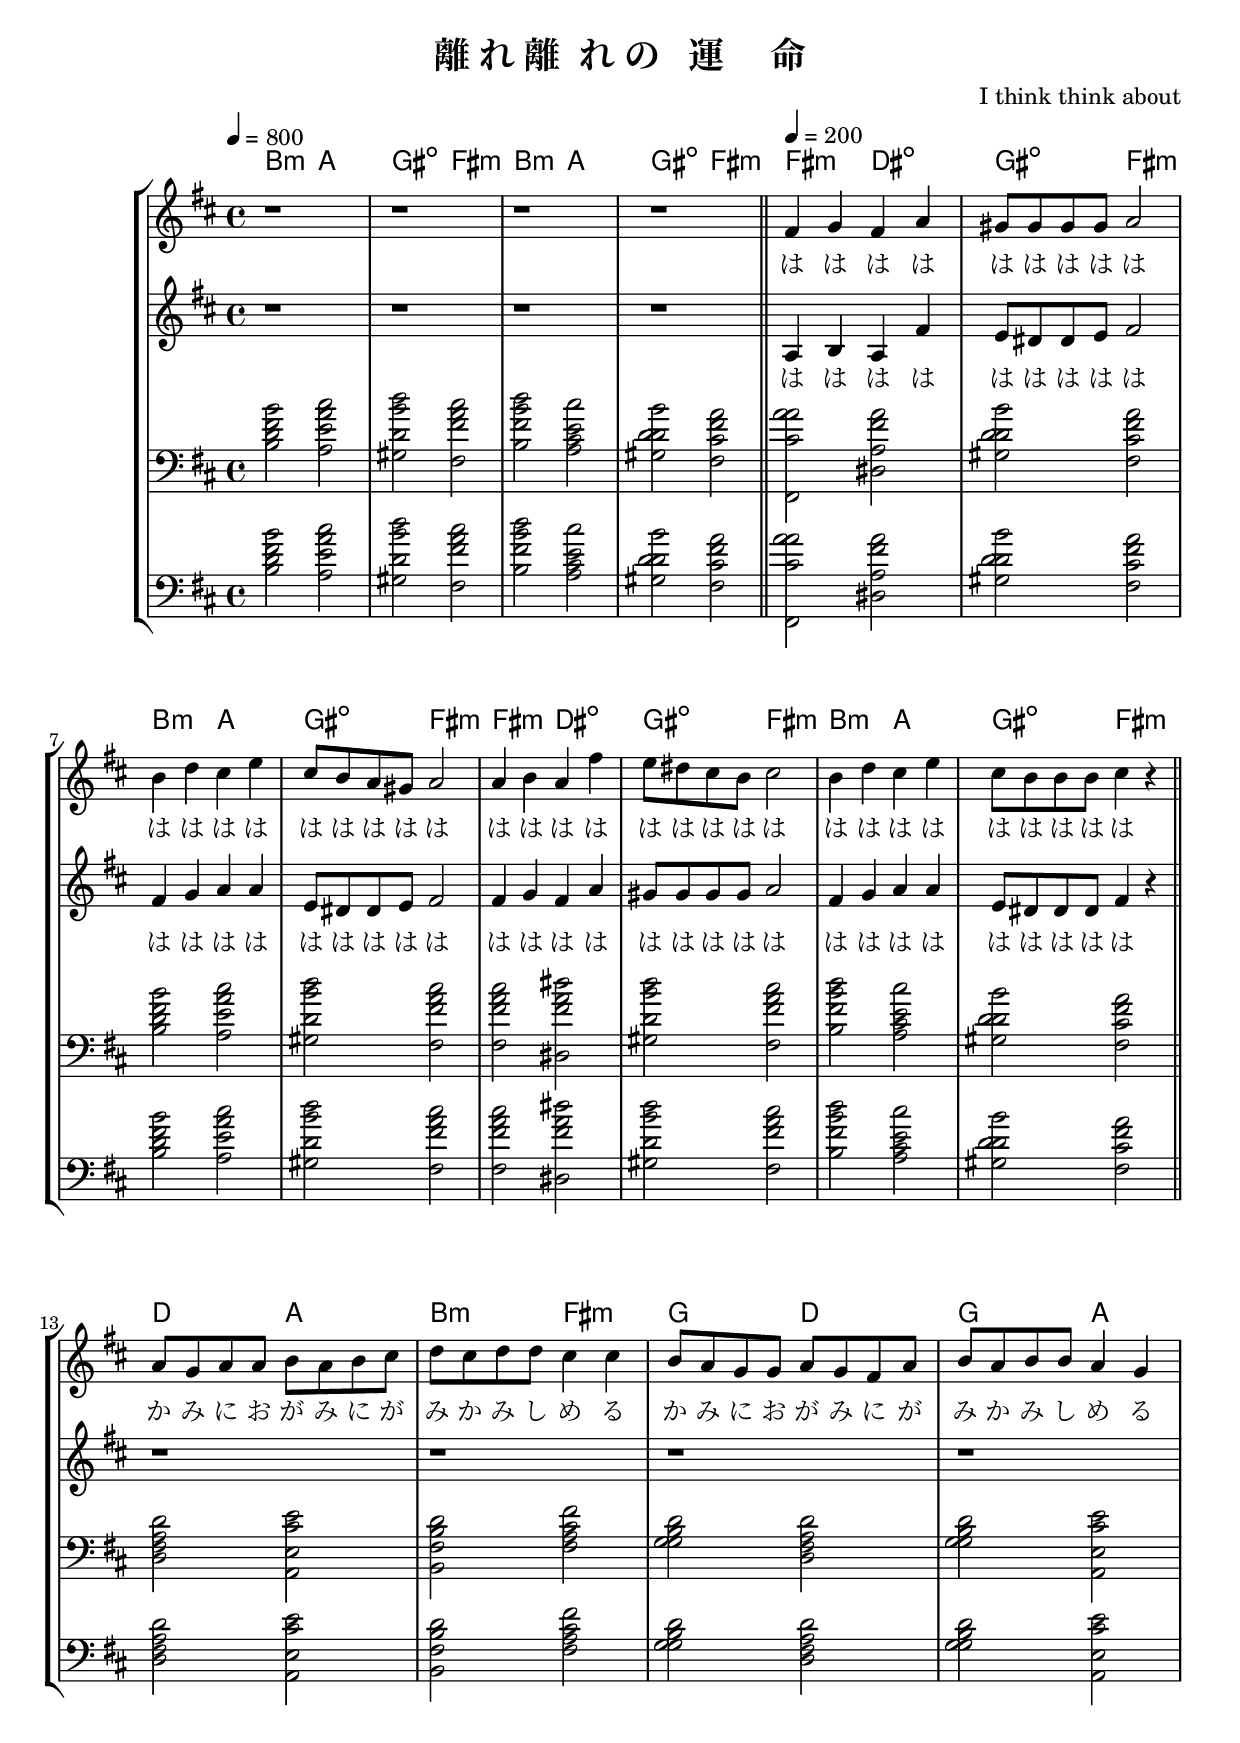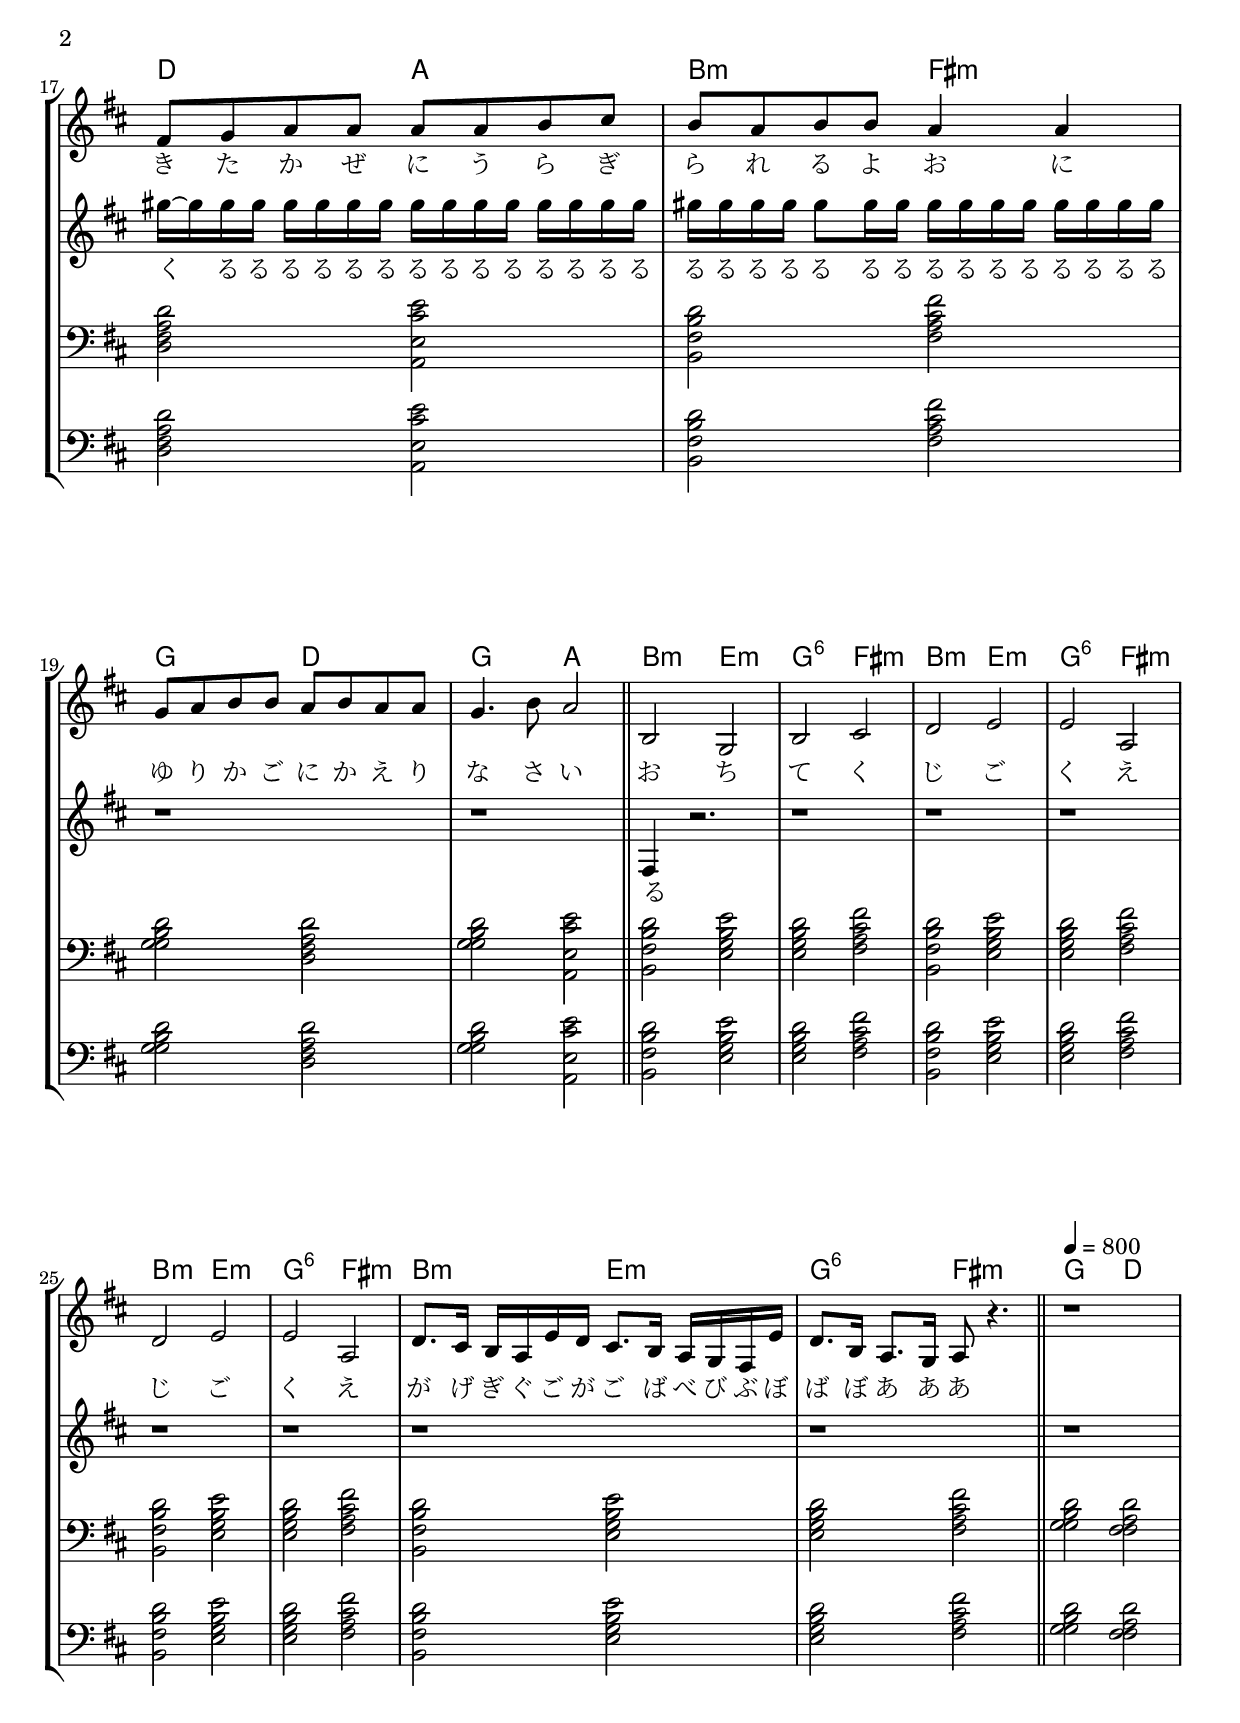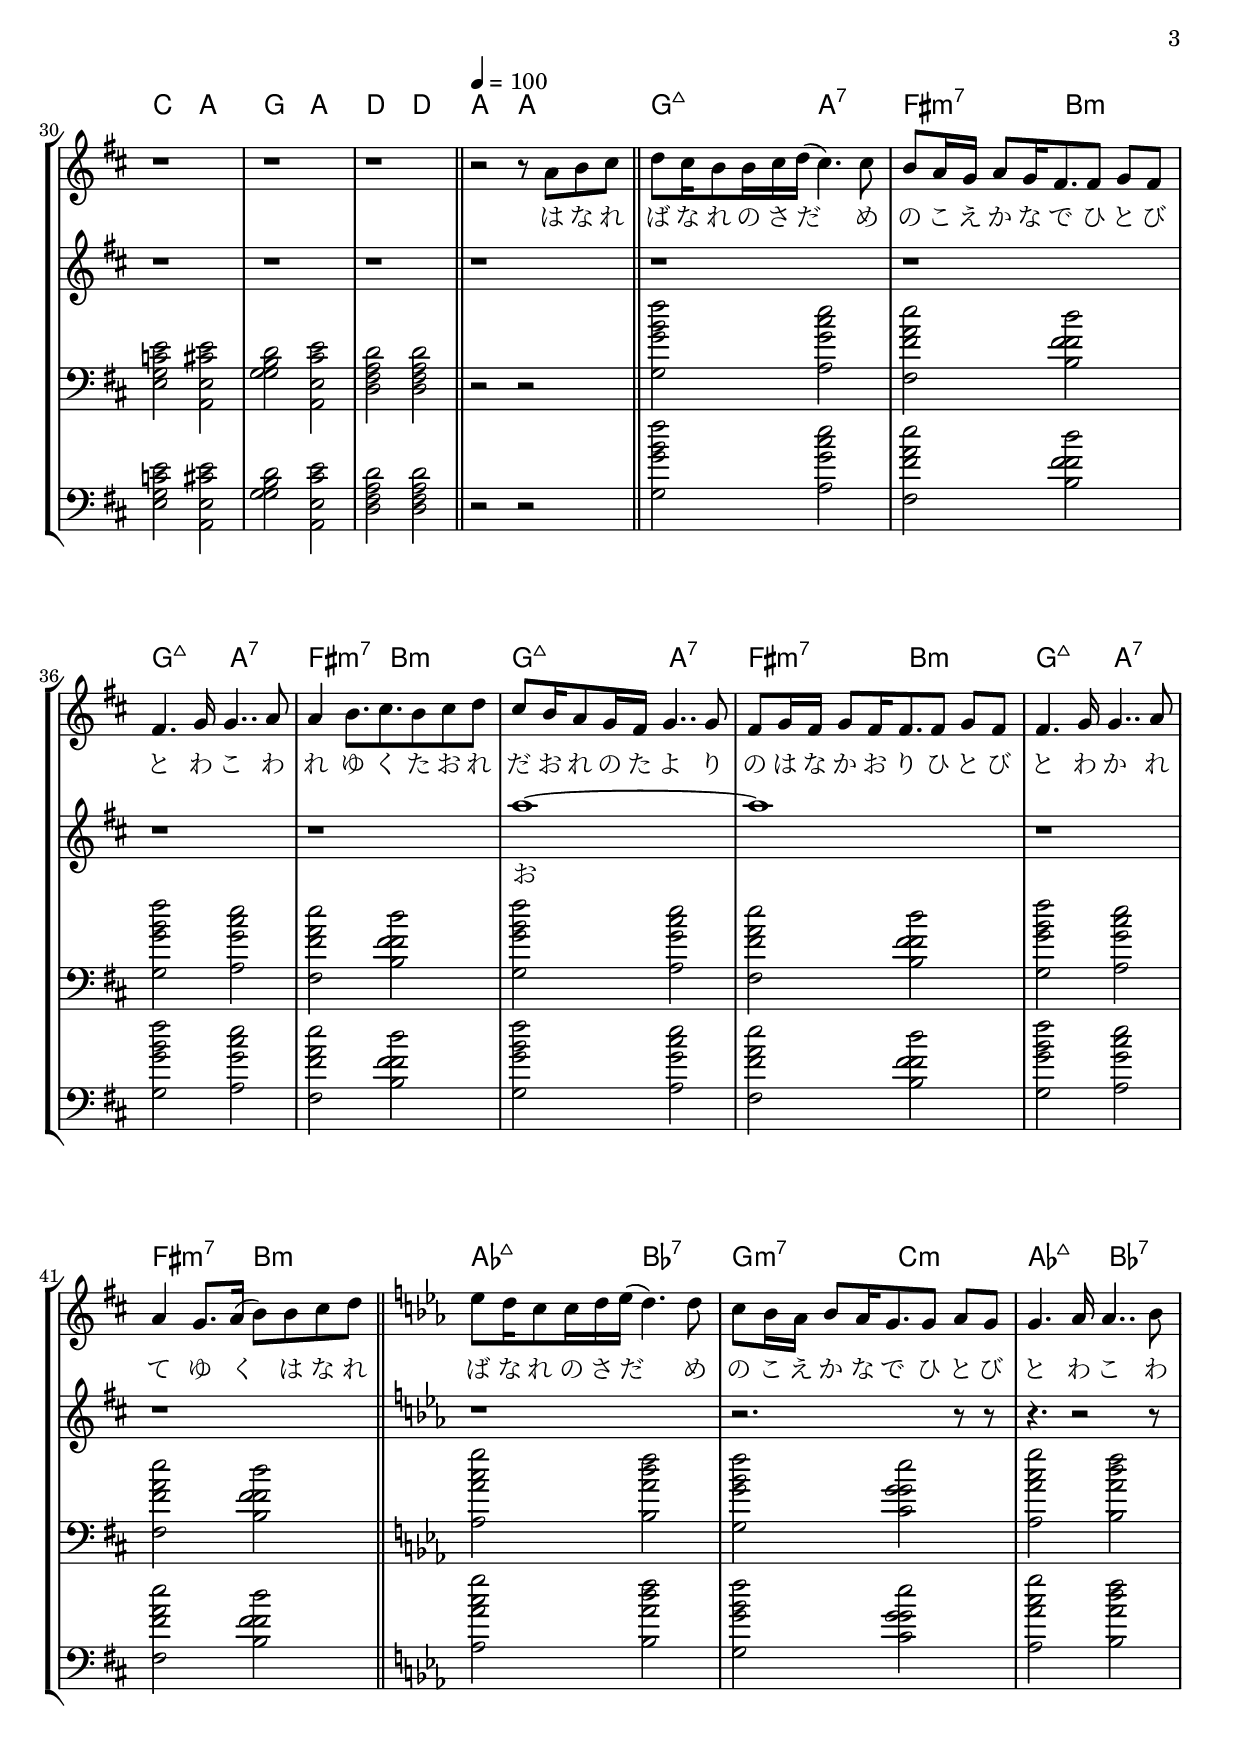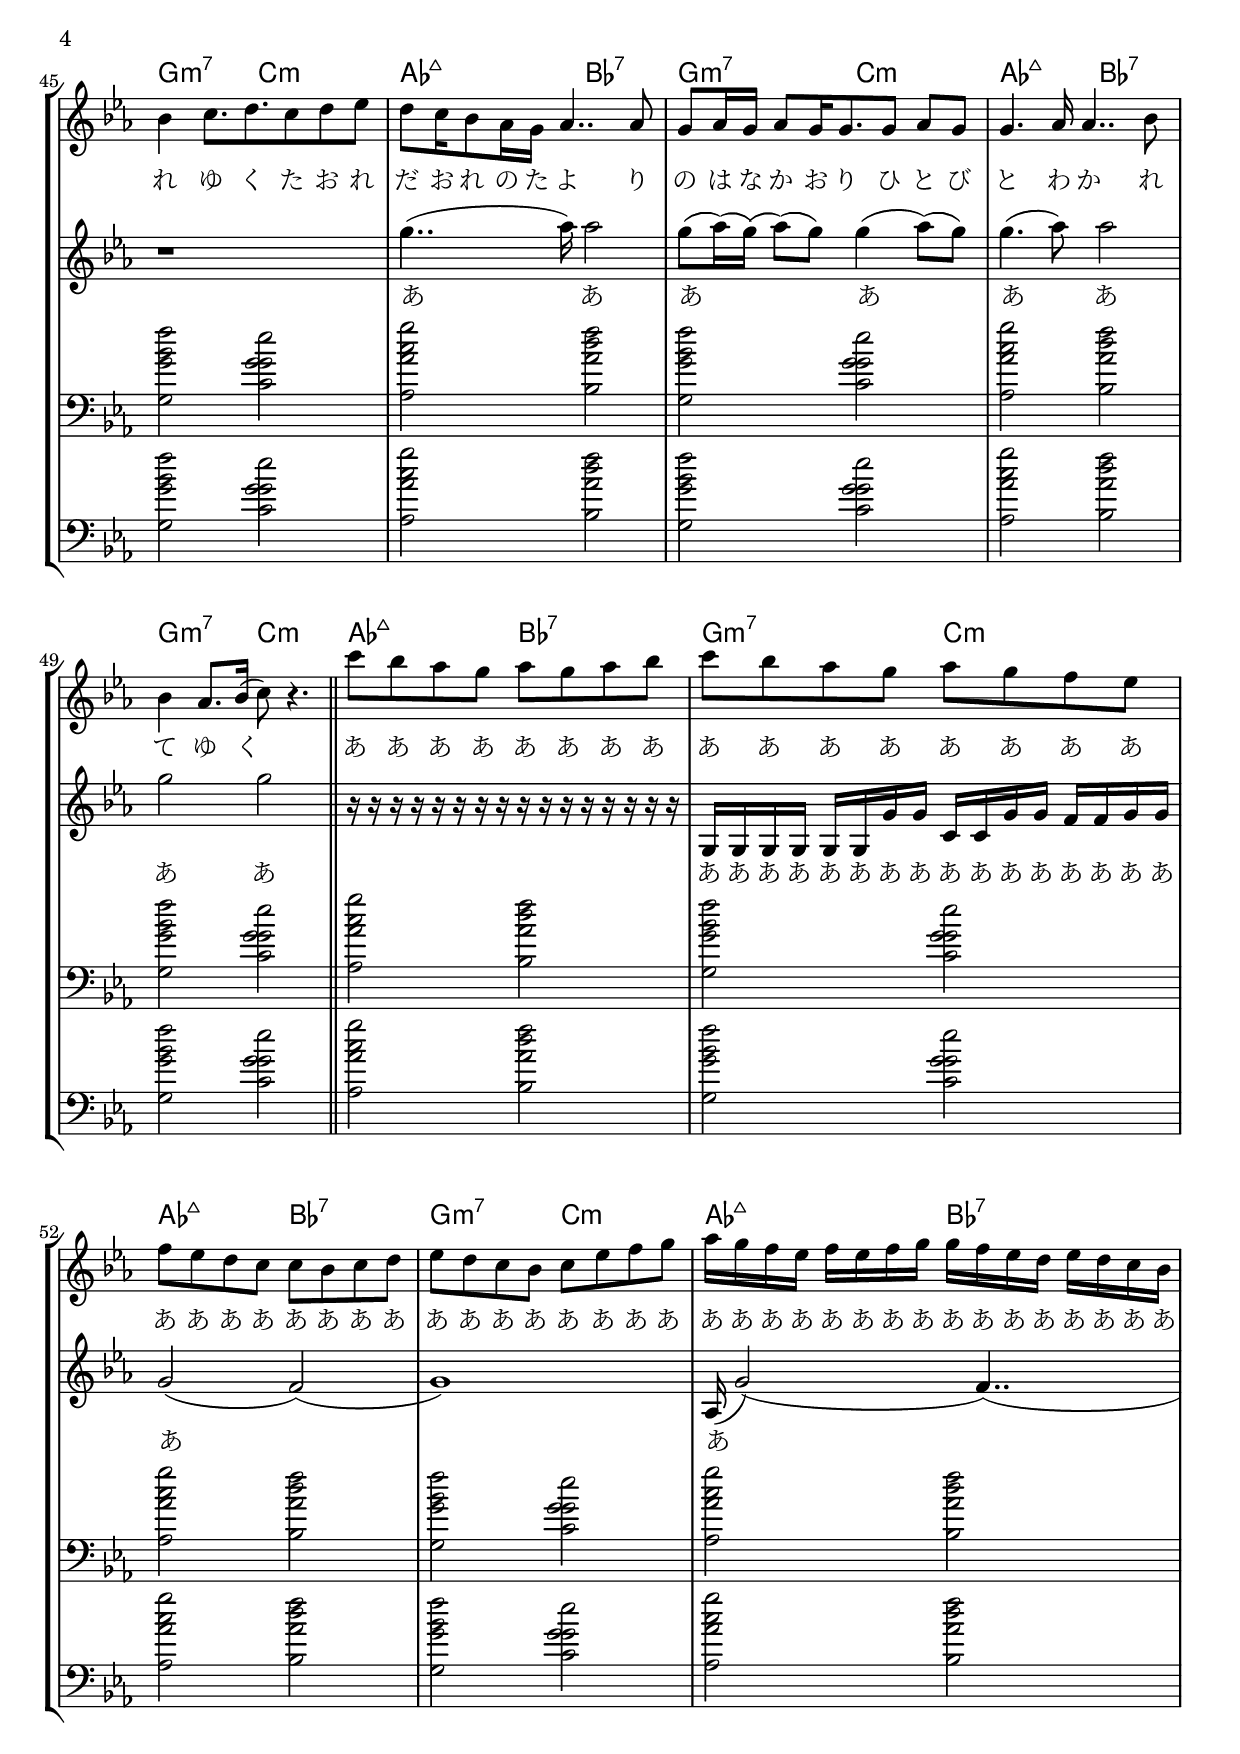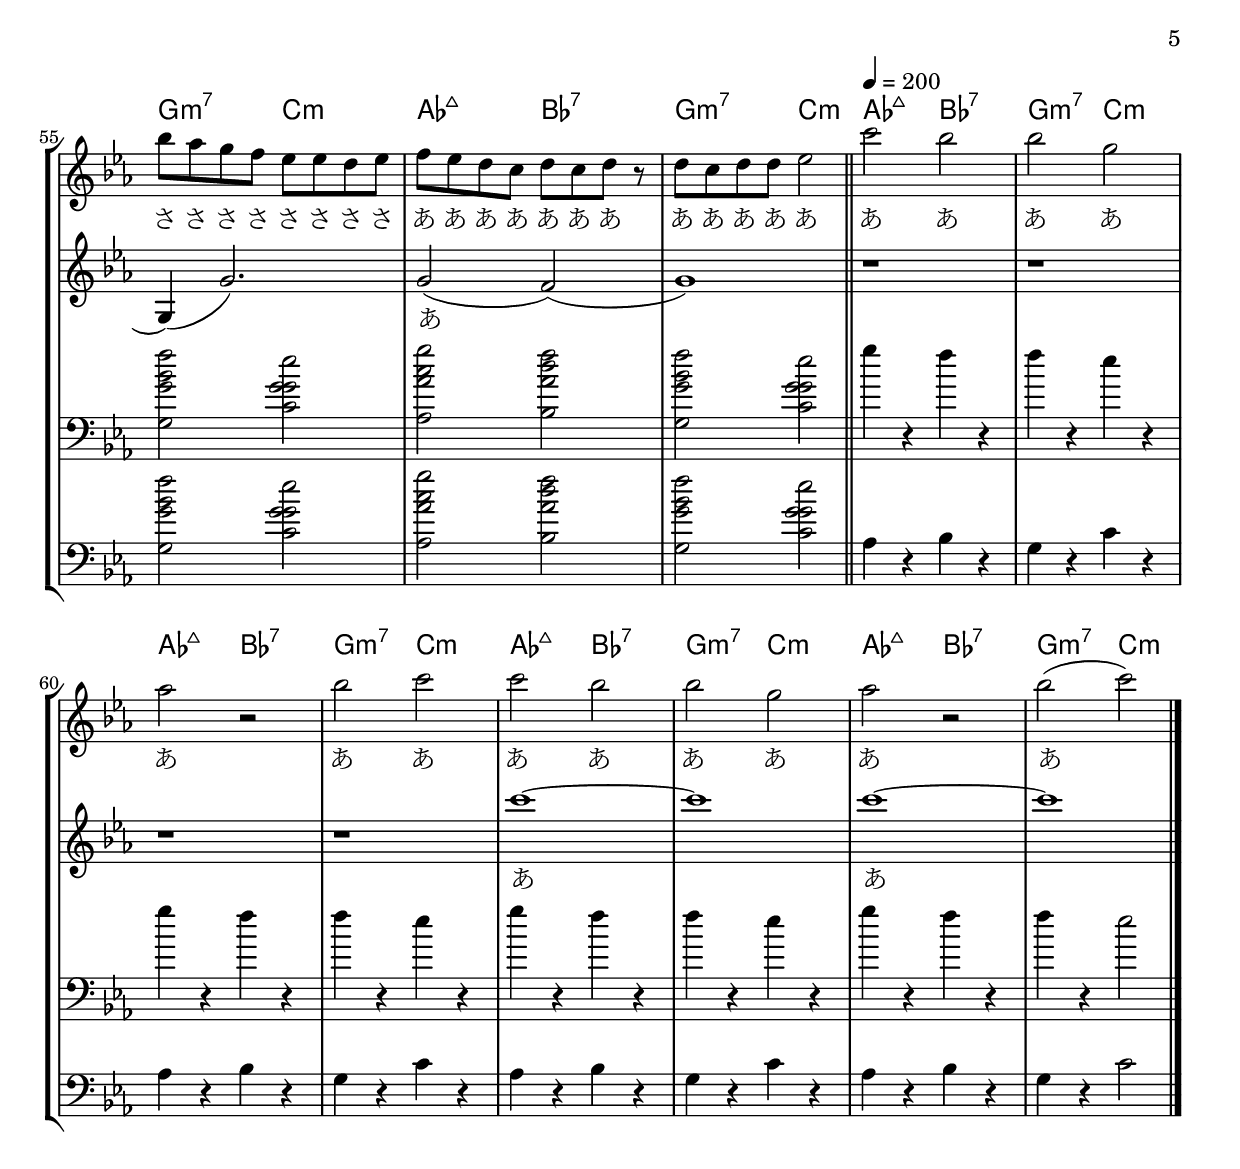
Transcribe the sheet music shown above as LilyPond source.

\version "2.12.1"

\header {
	title = \markup {"離 れ 離  れ の   運     命"}
	composer = \markup \center-column {"I think think about"}
}

harmony = \chordmode {
	b2:m a gis:dim fis:m b:m a gis:dim fis:m 

	fis:m dis:dim gis:dim fis:m b:m a gis:dim fis:m fis:m dis:dim gis:dim fis:m b:m a gis:dim fis:m 

	d a b:m fis:m g d g a d a b:m fis:m g d g a 

	b:m e:m g:6 fis:m b:m e:m g:6 fis:m b:m e:m g:6 fis:m b:m e:m g:6 fis:m 

	g d c a g a d d 

	a a 

	g:maj7 a:7 fis:min7 b:m g:maj7 a:7 fis:min7 b:m g:maj7 a:7 fis:min7 b:m g:maj7 a:7 fis:min7 b:m 

	as:maj7 bes:7 g:min7 c:m as:maj7 bes:7 g:min7 c:m as:maj7 bes:7 g:min7 c:m as:maj7 bes:7 g:min7 c:m 

	as:maj7 bes:7 g:min7 c:m as:maj7 bes:7 g:min7 c:m as:maj7 bes:7 g:min7 c:m as:maj7 bes:7 g:min7 c:m 

	as:maj7 bes:7 g:min7 c:m as:maj7 bes:7 g:min7 c:m as:maj7 bes:7 g:min7 c:m as:maj7 bes:7 g:min7 c:m 
}

melody = {
	\key d \major
	\tempo 4 = 800
	r1 | r1 | r1 | r1   
	\set Staff.midiInstrument = #"fss0.42"
		\tempo 4 = 200
 fis'4  g'4  fis'4  a'4 
	gis'8  gis'8  gis'8  gis'8  a'2 
	b'4  d''4  cis''4  e''4 
	cis''8  b'8  a'8  gis'8  a'2 
	a'4  b'4  a'4  fis''4 
	e''8  dis''8  cis''8  b'8  cis''2 
	b'4  d''4  cis''4  e''4 
	cis''8  b'8  b'8  b'8  cis''4  	r4 	\set Staff.midiInstrument = #"fss0.42"
	a'8  g'8  a'8  a'8  b'8  a'8  b'8  cis''8 
	d''8  cis''8  d''8  d''8  cis''4  cis''4 
	b'8  a'8  g'8  g'8  a'8  g'8  fis'8  a'8 
	b'8  a'8  b'8  b'8  a'4  g'4 
	fis'8  g'8  a'8  a'8  a'8  a'8  b'8  cis''8 
	b'8  a'8  b'8  b'8  a'4  a'4 
	g'8  a'8  b'8  b'8  a'8  b'8  a'8  a'8 
	g'4.  b'8  a'2
	\set Staff.midiInstrument = #"fss0.42"
	b2  g2 
	b2  cis'2 
	d'2  e'2 
	e'2  a2 
	d'2  e'2 
	e'2  a2 
	d'8.  cis'16  b16  a16  e'16  d'16  cis'8.  b16  a16  g16  fis16  e'16 
	d'8.  b16  a8.  g16  a8  	r4. 	\tempo 4 = 800
	r1 | r1 | r1 | r1   
	\tempo 4 = 100
	r2 r8 
	\set Staff.midiInstrument = #"fss0.42"
	a'8  b'8  cis''8 
	d''8  cis''16  b'8  b'16  cis''16  d''16  (cis''4.)  cis''8 
	b'8  a'16  g'16  a'8  g'16  fis'8.  fis'8  g'8  fis'8 
	fis'4.  g'16  g'4..  a'8 
	a'4  b'8.  cis''8.  b'8  cis''8  d''8 
	cis''8  b'16  a'8  g'16  fis'16  g'4..  g'8 
	fis'8  g'16  fis'16  g'8  fis'16  fis'8.  fis'8  g'8  fis'8 
	fis'4.  g'16  g'4..  a'8 
	a'4  g'8.  a'16  (b'8)  	\set Staff.midiInstrument = #"fss0.42"
	b'8  cis''8  d''8 
		\key es \major
es''8  d''16  c''8  c''16  d''16  es''16  (d''4.)  d''8 
	c''8  bes'16  as'16  bes'8  as'16  g'8.  g'8  as'8  g'8 
	g'4.  as'16  as'4..  bes'8 
	bes'4  c''8.  d''8.  c''8  d''8  es''8 
	d''8  c''16  bes'8  as'16  g'16  as'4..  as'8 
	g'8  as'16  g'16  as'8  g'16  g'8.  g'8  as'8  g'8 
	g'4.  as'16  as'4..  bes'8 
	bes'4  as'8.  bes'16  (c''8)  	r4. 	\set Staff.midiInstrument = #"Distorted Guitar"
	c'''8  bes''8  as''8  g''8  as''8  g''8  as''8  bes''8 
	c'''8  bes''8  as''8  g''8  as''8  g''8  f''8  es''8 
	f''8  es''8  d''8  c''8  c''8  bes'8  c''8  d''8 
	es''8  d''8  c''8  bes'8  c''8  es''8  f''8  g''8 
	as''16  g''16  f''16  es''16  f''16  es''16  f''16  g''16  g''16  f''16  es''16  d''16  es''16  d''16  c''16  bes'16 
	bes''8  as''8  g''8  f''8  es''8  es''8  d''8  es''8 
	f''8  es''8  d''8  c''8  d''8  c''8  d''8  r8 
	d''8  c''8  d''8  d''8  es''2
	\set Staff.midiInstrument = #"FX 2 (soundtrack)"
		\tempo 4 = 200
c'''2  bes''2 
	bes''2  g''2 
	as''2  r2 
	bes''2  c'''2 
	c'''2  bes''2 
	bes''2  g''2 
	as''2  r2 
	bes''2  (c'''2)
	\bar "|."
}

words = \lyricmode {
	
	は  は  は  は  は  は  は  は  は  は  は  は  は  は  は  は  は  は  は  は  は  は  は  は  は  は  は  は  は  は  は  は  は  は  は  は  
	か  み  に  お  が  み  に  が  み  か  み  し  め  る  か  み  に  お  が  み  に  が  み  か  み  し  め  る  き  た  か  ぜ  に  う  ら  ぎ  ら  れ  る  よ  お  に  ゆ  り  か  ご  に  か  え  り  な  さ  い  
	お  ち  て  く  じ  ご  く  え  じ  ご  く  え  が  げ  ぎ  ぐ  ご  が  ご  ば  べ  び  ぶ  ぼ  ば  ぼ  あ  あ  あ  
	
	
	は  な  れ  ば  な  れ  の  さ  だ  め  の  こ  え  か  な  で  ひ  と  び  と  わ  こ  わ  れ  ゆ  く  た  お  れ  だ  お  れ  の  た  よ  り  の  は  な  か  お  り  ひ  と  び  と  わ  か  れ  て  ゆ  く  
	は  な  れ  ば  な  れ  の  さ  だ  め  の  こ  え  か  な  で  ひ  と  び  と  わ  こ  わ  れ  ゆ  く  た  お  れ  だ  お  れ  の  た  よ  り  の  は  な  か  お  り  ひ  と  び  と  わ  か  れ  て  ゆ  く  
	あ  あ  あ  あ  あ  あ  あ  あ  あ  あ  あ  あ  あ  あ  あ  あ  あ  あ  あ  あ  あ  あ  あ  あ  あ  あ  あ  あ  あ  あ  あ  あ  あ  あ  あ  あ  あ  あ  あ  あ  あ  あ  あ  あ  あ  あ  あ  あ  さ  さ  さ  さ  さ  さ  さ  さ  あ  あ  あ  あ  あ  あ  あ  あ  あ  あ  あ  あ  
	あ  あ  あ  あ  あ  あ  あ  あ  あ  あ  あ  あ  あ  
}

secondmelody = {
	\key d \major
	\tempo 4 = 800
	r1 | r1 | r1 | r1   
	\set Staff.midiInstrument = #"fss0.32"
		\tempo 4 = 200
 a4  b4  a4  fis'4 
	e'8  dis'8  dis'8  e'8  fis'2 
	fis'4  g'4  a'4  a'4 
	e'8  dis'8  dis'8  e'8  fis'2 
	fis'4  g'4  fis'4  a'4 
	gis'8  gis'8  gis'8  gis'8  a'2 
	fis'4  g'4  a'4  a'4 
	e'8  dis'8  dis'8  dis'8  fis'4  	r4 	\set Staff.midiInstrument = #"fss0.6"
	r1~ 
	r1 
	 r1~ 
	r1 
	 gis''16  gis''16  gis''16  gis''16  gis''16  gis''16  gis''16  gis''16  gis''16  gis''16  gis''16  gis''16  gis''16  gis''16  gis''16  gis''16 
	gis''16  gis''16  gis''16  gis''16  gis''8  gis''16  gis''16  gis''16  gis''16  gis''16  gis''16  gis''16  gis''16  gis''16  gis''16 
	r1~ 
	r1
 	\set Staff.midiInstrument = #"mmi0.48"
	fis4  	r2. r1 r1 r1 r1 r1 r1 r1 	\tempo 4 = 800
	r1 | r1 | r1 | r1   
	\tempo 4 = 100
	r1   
	\set Staff.midiInstrument = #"Pad 8 (sweep)"
	 r1~ 
	r1 
	 r1~ 
	r1 
	 a''1~ 
	a''1 
	 r1~ 
	r1
 	\set Staff.midiInstrument = #"Pad 8 (sweep)"
		\key es \major
 r1 
	r2.  r8  r8 
	r4.  r2~r8 
	r1 
	g''4..  (as''16)  as''2 
	g''8  (as''16)  (g''16)  (as''8)  (g''8)  g''4  (as''8)  (g''8) 
	g''4.  (as''8)  as''2 
	g''2  g''2
	\set Staff.midiInstrument = #"Electric Guitar (jazz)"
	r16  r16  r16  r16  r16  r16  r16  r16  r16  r16  r16  r16  r16  r16  r16  r16 
	g16  g16  g16  g16  g16  g16  g'16  g'16  c'16  c'16  g'16  g'16  f'16  f'16  g'16  g'16 
	g'2  (f'2) 
	(g'1) 
	as16  (g'2)  (f'4..) 
	(g4)  (g'2.) 
	g'2  (f'2) 
	(g'1)
	\set Staff.midiInstrument = #"Blown Bottle"
		\tempo 4 = 200
r1~ 
	r1 
	 r1~ 
	r1 
	 c'''1~ 
	c'''1 
	 c'''1~ 
	c'''1
 	\bar "|."
}

secondwords = \lyricmode {
	
	は  は  は  は  は  は  は  は  は  は  は  は  は  は  は  は  は  は  は  は  は  は  は  は  は  は  は  は  は  は  は  は  は  は  は  は  
	く  る  る  る  る  る  る  る  る  る  る  る  る  る  る  る  る  る  る  る  る  る  る  る  る  る  る  る  る  る  る  
	お  
	
	
	あ  
	あ  あ  あ  あ  あ  あ  あ  あ  
	あ  あ  あ  あ  あ  あ  あ  あ  あ  あ  あ  あ  あ  あ  あ  あ  あ  あ  あ  
	あ  あ  
}

tempochange = {
	\tempo 4 = 800
	r1 | r1 | r1 | r1 \bar "||"
	\tempo 4 = 200
	r1 | r1 | r1 | r1 | r1 | r1 | r1 | r1 \bar "||"
	\tempo 4 = 200
	r1 | r1 | r1 | r1 | r1 | r1 | r1 | r1 \bar "||"
	\tempo 4 = 200
	r1 | r1 | r1 | r1 | r1 | r1 | r1 | r1 \bar "||"
	\tempo 4 = 800
	r1 | r1 | r1 | r1 \bar "||"
	\tempo 4 = 100
	r1 \bar "||"
	\tempo 4 = 100
	r1 | r1 | r1 | r1 | r1 | r1 | r1 | r1 \bar "||"
	\tempo 4 = 100
	r1 | r1 | r1 | r1 | r1 | r1 | r1 | r1 \bar "||"
	\tempo 4 = 100
	r1 | r1 | r1 | r1 | r1 | r1 | r1 | r1 \bar "||"
	\tempo 4 = 200
	r1 | r1 | r1 | r1 | r1 | r1 | r1 | r1 \bar "|."
}

mainacc = {
	\clef bass
	\set Staff.midiInstrument = #"Slap Bass 1"
	\key d \major
	\tempo 4 = 800
	<b d' fis' b'>2
	<a e' a' cis''>2
	<gis d' b' d''>2
	<fis fis' a' cis''>2
	<b fis' b' d''>2
	<a cis' e' cis''>2
	<gis d' d' b'>2
	<fis cis' fis' a'>2
	\bar "||"

	\set Staff.midiInstrument = #"Slap Bass 1"
	\tempo 4 = 200
	<fis, cis' a' a'>2
	<dis a fis' a'>2
	<gis d' d' b'>2
	<fis cis' fis' a'>2
	<b d' fis' b'>2
	<a e' a' cis''>2
	<gis d' b' d''>2
	<fis fis' a' cis''>2
	<fis fis' a' cis''>2
	<dis fis' a' dis''>2
	<gis d' b' d''>2
	<fis fis' a' cis''>2
	<b fis' b' d''>2
	<a cis' e' cis''>2
	<gis d' d' b'>2
	<fis cis' fis' a'>2
	\bar "||"

	\set Staff.midiInstrument = #"Slap Bass 1"
	<d fis a d'>2
	<a, e cis' e'>2
	<b, fis b d'>2
	<fis a cis' fis'>2
	<g g b d'>2
	<d fis a d'>2
	<g g b d'>2
	<a, e cis' e'>2
	<d fis a d'>2
	<a, e cis' e'>2
	<b, fis b d'>2
	<fis a cis' fis'>2
	<g g b d'>2
	<d fis a d'>2
	<g g b d'>2
	<a, e cis' e'>2
	\bar "||"

	\set Staff.midiInstrument = #"Slap Bass 1"
	<b, fis b d'>2
	<e g b e'>2
	<g e b d'>2
	<fis a cis' fis'>2
	<b, fis b d'>2
	<e g b e'>2
	<g e b d'>2
	<fis a cis' fis'>2
	<b, fis b d'>2
	<e g b e'>2
	<g e b d'>2
	<fis a cis' fis'>2
	<b, fis b d'>2
	<e g b e'>2
	<g e b d'>2
	<fis a cis' fis'>2
	\bar "||"

	\set Staff.midiInstrument = #"Slap Bass 1"
	\tempo 4 = 800
	<g g b d'>2
	<fis fis a d'>2
	<e g c' e'>2
	<a, e cis' e'>2
	<g g b d'>2
	<a, e cis' e'>2
	<d fis a d'>2
	<d fis a d'>2
	\bar "||"

	\set Staff.midiInstrument = #"Acoustic grand"
	\tempo 4 = 100
	r2
	r2
	\bar "||"

	\set Staff.midiInstrument = #"Slap Bass 1"
	<g g' b' fis''>2
	<a g' cis'' e''>2
	<fis fis' a' e''>2
	<b fis' fis' d''>2
	<g g' b' fis''>2
	<a g' cis'' e''>2
	<fis fis' a' e''>2
	<b fis' fis' d''>2
	<g g' b' fis''>2
	<a g' cis'' e''>2
	<fis fis' a' e''>2
	<b fis' fis' d''>2
	<g g' b' fis''>2
	<a g' cis'' e''>2
	<fis fis' a' e''>2
	<b fis' fis' d''>2
	\bar "||"

	\set Staff.midiInstrument = #"String Ensemble 1"
	\key es \major
	<as as' c'' g''>2
	<bes as' d'' f''>2
	<g g' bes' f''>2
	<c' g' g' es''>2
	<as as' c'' g''>2
	<bes as' d'' f''>2
	<g g' bes' f''>2
	<c' g' g' es''>2
	<as as' c'' g''>2
	<bes as' d'' f''>2
	<g g' bes' f''>2
	<c' g' g' es''>2
	<as as' c'' g''>2
	<bes as' d'' f''>2
	<g g' bes' f''>2
	<c' g' g' es''>2
	\bar "||"

	\set Staff.midiInstrument = #"String Ensemble 1"
	<as as' c'' g''>2
	<bes as' d'' f''>2
	<g g' bes' f''>2
	<c' g' g' es''>2
	<as as' c'' g''>2
	<bes as' d'' f''>2
	<g g' bes' f''>2
	<c' g' g' es''>2
	<as as' c'' g''>2
	<bes as' d'' f''>2
	<g g' bes' f''>2
	<c' g' g' es''>2
	<as as' c'' g''>2
	<bes as' d'' f''>2
	<g g' bes' f''>2
	<c' g' g' es''>2
	\bar "||"

	\set Staff.midiInstrument = #"String Ensemble 2"
	\tempo 4 = 200
	g''4 r4
	f''4 r4
	f''4 r4
	es''4 r4
	g''4 r4
	f''4 r4
	f''4 r4
	es''4 r4
	g''4 r4
	f''4 r4
	f''4 r4
	es''4 r4
	g''4 r4
	f''4 r4
	f''4 r4
	es''2
	\bar "|."
}

subacc = {
	\clef bass
	\set Staff.midiInstrument = #"FX 2 (soundtrack)"
	\key d \major
	\tempo 4 = 800
	<b d' fis' b'>2
	<a e' a' cis''>2
	<gis d' b' d''>2
	<fis fis' a' cis''>2
	<b fis' b' d''>2
	<a cis' e' cis''>2
	<gis d' d' b'>2
	<fis cis' fis' a'>2
	\bar "||"

	\set Staff.midiInstrument = #"FX 2 (soundtrack)"
	\tempo 4 = 200
	<fis, cis' a' a'>2
	<dis a fis' a'>2
	<gis d' d' b'>2
	<fis cis' fis' a'>2
	<b d' fis' b'>2
	<a e' a' cis''>2
	<gis d' b' d''>2
	<fis fis' a' cis''>2
	<fis fis' a' cis''>2
	<dis fis' a' dis''>2
	<gis d' b' d''>2
	<fis fis' a' cis''>2
	<b fis' b' d''>2
	<a cis' e' cis''>2
	<gis d' d' b'>2
	<fis cis' fis' a'>2
	\bar "||"

	\set Staff.midiInstrument = #"FX 2 (soundtrack)"
	<d fis a d'>2
	<a, e cis' e'>2
	<b, fis b d'>2
	<fis a cis' fis'>2
	<g g b d'>2
	<d fis a d'>2
	<g g b d'>2
	<a, e cis' e'>2
	<d fis a d'>2
	<a, e cis' e'>2
	<b, fis b d'>2
	<fis a cis' fis'>2
	<g g b d'>2
	<d fis a d'>2
	<g g b d'>2
	<a, e cis' e'>2
	\bar "||"

	\set Staff.midiInstrument = #"FX 2 (soundtrack)"
	<b, fis b d'>2
	<e g b e'>2
	<g e b d'>2
	<fis a cis' fis'>2
	<b, fis b d'>2
	<e g b e'>2
	<g e b d'>2
	<fis a cis' fis'>2
	<b, fis b d'>2
	<e g b e'>2
	<g e b d'>2
	<fis a cis' fis'>2
	<b, fis b d'>2
	<e g b e'>2
	<g e b d'>2
	<fis a cis' fis'>2
	\bar "||"

	\set Staff.midiInstrument = #"FX 2 (soundtrack)"
	\tempo 4 = 800
	<g g b d'>2
	<fis fis a d'>2
	<e g c' e'>2
	<a, e cis' e'>2
	<g g b d'>2
	<a, e cis' e'>2
	<d fis a d'>2
	<d fis a d'>2
	\bar "||"

	\set Staff.midiInstrument = #"Acoustic grand"
	\tempo 4 = 100
	r2
	r2
	\bar "||"

	\set Staff.midiInstrument = #"FX 2 (soundtrack)"
	<g g' b' fis''>2
	<a g' cis'' e''>2
	<fis fis' a' e''>2
	<b fis' fis' d''>2
	<g g' b' fis''>2
	<a g' cis'' e''>2
	<fis fis' a' e''>2
	<b fis' fis' d''>2
	<g g' b' fis''>2
	<a g' cis'' e''>2
	<fis fis' a' e''>2
	<b fis' fis' d''>2
	<g g' b' fis''>2
	<a g' cis'' e''>2
	<fis fis' a' e''>2
	<b fis' fis' d''>2
	\bar "||"

	\set Staff.midiInstrument = #"FX 2 (soundtrack)"
	\key es \major
	<as as' c'' g''>2
	<bes as' d'' f''>2
	<g g' bes' f''>2
	<c' g' g' es''>2
	<as as' c'' g''>2
	<bes as' d'' f''>2
	<g g' bes' f''>2
	<c' g' g' es''>2
	<as as' c'' g''>2
	<bes as' d'' f''>2
	<g g' bes' f''>2
	<c' g' g' es''>2
	<as as' c'' g''>2
	<bes as' d'' f''>2
	<g g' bes' f''>2
	<c' g' g' es''>2
	\bar "||"

	\set Staff.midiInstrument = #"FX 2 (soundtrack)"
	<as as' c'' g''>2
	<bes as' d'' f''>2
	<g g' bes' f''>2
	<c' g' g' es''>2
	<as as' c'' g''>2
	<bes as' d'' f''>2
	<g g' bes' f''>2
	<c' g' g' es''>2
	<as as' c'' g''>2
	<bes as' d'' f''>2
	<g g' bes' f''>2
	<c' g' g' es''>2
	<as as' c'' g''>2
	<bes as' d'' f''>2
	<g g' bes' f''>2
	<c' g' g' es''>2
	\bar "||"

	\set Staff.midiInstrument = #"String Ensemble 2"
	\tempo 4 = 200
	as4 r4
	bes4 r4
	g4 r4
	c'4 r4
	as4 r4
	bes4 r4
	g4 r4
	c'4 r4
	as4 r4
	bes4 r4
	g4 r4
	c'4 r4
	as4 r4
	bes4 r4
	g4 r4
	c'2
	\bar "|."
}

percA = {
	\drummode {
	r1 |r1 |r1 |r1 \bar "||"
	r4 hh8. hh4 r16 hh4  |hh4 hh8 hh4. hh4  |hh4 hh8. hh4 r16 hh4  |hh4 hh8 hh4. hh4  |r4 hh8. hh4 r16 hh4  |hh4 hh8 hh4. hh4  |hh4 hh8. hh4 r16 hh4  |hh4 hh8 hh4. hh4  \bar "||"
	r8 cymr16 cymr16 cymr8 cymr16 cymr16 cymr8 cymr16 cymr16 cymr8 cymr8  |cymr8 cymr16 cymr16 cymr8 cymr16 cymr16 cymr8 cymr16 cymr16 cymr8 cymr8  |cymr8 cymr16 cymr16 cymr8 cymr16 cymr16 cymr8 cymr16 cymr16 cymr8 cymr16 cymr16  |cymr8 cymr16 cymr16 cymr8 cymr16 cymr16 cymr8 cymr16 cymr16 cymr8 cymr8  |r8 cymr16 cymr16 cymr8 cymr16 cymr16 cymr8 cymr16 cymr16 cymr8 cymr8  |cymr8 cymr16 cymr16 cymr8 cymr16 cymr16 cymr8 cymr16 cymr16 cymr8 cymr8  |cymr8 cymr16 cymr16 cymr8 cymr16 cymr16 cymr8 cymr16 cymr16 cymr8 cymr16 cymr16  |cymr8 cymr16 cymr16 cymr8 cymr16 cymr16 cymr8 cymr16 cymr16 cymr8 cymr8  \bar "||"
	\times 16/12{ hh8. hh8. hh8. hh8. } |\times 16/12{ hh8. hh8. hh8. hh8. } |\times 16/12{ hh8. hh8. hh8. hh8. } |\times 16/12{ hh8. hh8. hh8. hh8. } |\times 16/12{ hh8. hh8. hh8. hh8. } |\times 16/12{ hh8. hh8. hh8. hh8. } |\times 16/12{ hh8. hh8. hh8. hh8. } |\times 16/12{ r8. hh4 hh8 hh8. } \bar "||"
	r4 sn2 sn8. sn16  |r4 sn2 sn8. sn16  |r4 sn2 sn8. sn16  |r8 sn8 sn4 sn8 sn8 sn16 sn8 sn16  \bar "||"
	r1 \bar "||"
	r8 hho8 hho8 hho8 hho8 hho8 hho8 hho8  |hho8 hho8 hho8 hho8 hho8 hho8 hho8 hho8  |r8 hho8 hho8 hho8 hho8 hho8 hho8 hho8  |hho8 hho8 hho8 hho8 hho2  |r8 hho8 hho8 hho8 hho8 hho8 hho8 hho8  |hho8 hho8 hho8 hho8 hho8 hho8 hho8 hho8  |r8 hho8 hho8 hho8 hho8 hho8 hho8 hho8  |hho8 hho8 hho2.  \bar "||"
	r8 hho8 hho8 hho8 hho8 hho8 hho8 hho8  |hho8 hho8 hho8 hho8 hho8 hho8 hho8 hho8  |r8 hho8 hho8 hho8 hho8 hho8 hho8 hho8  |hho8 hho8 hho8 hho8 hho2  |r8 hho8 hho8 hho8 hho8 hho8 hho8 hho8  |hho8 hho8 hho8 hho8 hho8 hho8 hho8 hho8  |r8 hho8 hho8 hho8 hho8 hho8 hho8 hho8  |hho8 hho8 hho2.  \bar "||"
	r8 hho8 hho8 hho8 hho8 hho8 hho8 hho8  |hho8 hho8 hho8 hho8 hho8 hho8 hho8 hho8  |r8 hho8 hho8 hho8 hho8 hho8 hho8 hho8  |hho8 hho8 hho8 hho8 hho2  |r8 hho8 hho8 hho8 hho8 hho8 hho8 hho8  |hho8 hho8 hho8 hho8 hho8 hho8 hho8 hho8  |r8 hho8 hho8 hho8 hho8 hho8 hho8 hho8  |hho8 hho8 hho2.  \bar "||"
	r1 |r1 |r1 |r1 |r1 |r1 |r1 |r1 \bar "|."
	}
}

percB = {
	\drummode {
	r1 |r1 |r1 |r1 \bar "||"
	r8 hhp4 hhp4 hhp4 hhp8  |r8 hhp2 hhp4 hhp8  |r8 hhp4 hhp4 hhp4 hhp8  |r8 hhp2 hhp4 hhp8  |r8 hhp4 hhp4 hhp4 hhp8  |r8 hhp2 hhp4 hhp8  |r8 hhp4 hhp4 hhp4 hhp8  |r8 hhp2 hhp4.  \bar "||"
	r4 sn2 sn4  |r4 sn8 sn4. sn4  |r4 sn2 sn4  |r4 sn8 sn4. sn4  |r4 sn2 sn4  |r4 sn8 sn4. sn4  |r4 sn2 sn4  |r4 sn2 sn8 sn16 sn16  \bar "||"
	\times 16/12{ r8. sn4. sn8. } |\times 16/12{ r8. sn4. sn8 sn16 } |\times 16/12{ r8. sn4. sn8. } |\times 16/12{ r8. sn4. sn8 sn16 } |\times 16/12{ r8. sn4. sn8. } |\times 16/12{ r8. sn4. sn8 sn16 } |\times 16/12{ r8. sn4. sn8. } |\times 16/12{ sn16 sn4 r16 sn8 sn4 } \bar "||"
	r4. r16 tommh8 tommh4. r16  |r1  |r4. r16 tommh8 tommh4. r16  |r1  \bar "||"
	r1 \bar "||"
	r8 sn4 sn4 sn4 sn8  |r8 sn4 sn4 sn4 sn8  |r8 sn4 sn4 sn4 sn8  |r8 sn4 sn8 sn8 sn16 sn4 r16  |r8 sn4 sn4 sn4 sn8  |r8 sn4 sn4 sn4 sn8  |r8 sn4 sn4 sn4 sn8  |r8 sn8. sn16 sn8 sn16 sn16 sn16 sn8. sn8  \bar "||"
	r8 sn4 sn4 sn4 sn8  |r8 sn4 sn4 sn4 sn8  |r8 sn4 sn4 sn4 sn8  |r8 sn4 sn8 sn8 sn16 sn4 r16  |r8 sn4 sn4 sn4 sn8  |r8 sn4 sn4 sn4 sn8  |r8 sn4 sn4 sn4 sn8  |r8 sn8. sn16 sn8 sn16 sn16 sn16 sn8. sn8  \bar "||"
	r8 sn4 sn4 sn4 sn8  |r8 sn4 sn4 sn4 sn8  |r8 sn4 sn4 sn4 sn8  |r8 sn4 sn8 sn8 sn16 sn4 r16  |r8 sn4 sn4 sn4 sn8  |r8 sn4 sn4 sn4 sn8  |r8 sn4 sn4 sn4 sn8  |r8 sn8. sn16 sn8 sn16 sn16 sn16 sn8. sn8  \bar "||"
	r1 |r1 |r1 |r1 |r1 |r1 |r1 |r1 \bar "|."
	}
}

percC = {
	\drummode {
	r1 |r1 |r1 |r1 \bar "||"
	r4 sn2 sn8. sn16  |r4 sn2 sn8. sn16  |r4 sn2 sn8. sn16  |r4 sn2 sn8. sn16  |r4 sn2 sn8. sn16  |r4 sn2 sn8. sn16  |r4 sn2 sn8. sn16  |r4 sn2 sn8 sn16 sn16  \bar "||"
	bd8. bd16 bd8. bd16 bd8. bd16 bd8. bd16  |bd8. bd16 bd8. bd16 bd8. bd16 bd4  |bd8. bd16 bd8. bd16 bd8. bd16 bd8. bd16  |bd8. bd16 bd8. bd16 bd8. bd16 bd4  |bd8. bd16 bd8. bd16 bd8. bd16 bd8. bd16  |bd8. bd16 bd8. bd16 bd8. bd16 bd4  |bd8. bd16 bd8. bd16 bd8. bd16 bd8. bd16  |bd8. bd16 bd8. bd16 bd8. bd16 bd8. bd16  \bar "||"
	\times 16/12{ bd4 r16 bd16 bd4. } |\times 16/12{ bd4 r16 bd16 bd4. } |\times 16/12{ bd4 r16 bd16 bd4. } |\times 16/12{ bd4 r16 bd16 bd4. } |\times 16/12{ bd4 r16 bd16 bd4. } |\times 16/12{ bd4 r16 bd16 bd4. } |\times 16/12{ bd4 r16 bd16 bd4. } |\times 16/12{ r8 bd16 bd8 bd16 bd8 bd16 bd8 bd16 } \bar "||"
	r8 toml8 toml8 toml8 toml8 toml8 toml8 toml8  |toml8 toml8 toml8 toml8 toml8 toml8 toml8 toml8  |toml8 toml8 toml8 toml8 toml8 toml8 toml8 toml8  |toml8 toml8 toml8 toml8 toml8 toml8 toml8 toml8  \bar "||"
	r1 \bar "||"
	bd4 bd4 bd8. bd8 bd8.  |bd4 bd4 bd8. bd8 bd8.  |bd4 bd4 bd8. bd8 bd8.  |bd4 bd4 r16 bd4. r16  |bd4 bd4 bd8. bd8 bd8.  |bd4 bd4 bd8. bd8 bd8.  |bd4 bd4 bd8. bd8 bd8.  |bd8 bd8 bd8. bd8. bd8 bd8 bd8  \bar "||"
	bd4 bd4 bd8. bd8 bd8.  |bd4 bd4 bd8. bd8 bd8.  |bd4 bd4 bd8. bd8 bd8.  |bd4 bd4 r16 bd4. r16  |bd4 bd4 bd8. bd8 bd8.  |bd4 bd4 bd8. bd8 bd8.  |bd4 bd4 bd8. bd8 bd8.  |bd8 bd8 bd8. bd8. bd8 bd8 bd8  \bar "||"
	bd4 bd4 bd8. bd8 bd8.  |bd4 bd4 bd8. bd8 bd8.  |bd4 bd4 bd8. bd8 bd8.  |bd4 bd4 r16 bd4. r16  |bd4 bd4 bd8. bd8 bd8.  |bd4 bd4 bd8. bd8 bd8.  |bd4 bd4 bd8. bd8 bd8.  |bd8 bd8 bd8. bd8. bd8 bd8 bd8  \bar "||"
	r1 |r1 |r1 |r1 |r1 |r1 |r1 |r1 \bar "|."
	}
}

percD = {
	\drummode {
	r1 |r1 |r1 |r1 \bar "||"
	bd4. r16 bd8. bd4 bd8  |bd8 bd4 r16 bd8. bd4 bd8  |bd4. r16 bd8. bd4 bd8  |bd8 bd4 r16 bd8. bd4 bd8  |bd4. r16 bd8. bd4 bd8  |bd8 bd4 r16 bd8. bd4 bd8  |bd4. r16 bd8. bd4 bd8  |bd8 bd4 r16 bd8. bd4 bd8  \bar "||"
	r1  |r2 r16 tommh4. r16  |r1  |r2 r16 tommh4. r16  |r1  |r2 r16 tommh4. r16  |r1  |r4. tommh2 r8  \bar "||"
	\times 16/12{ r8 hhp8. hhp8. hhp8. hhp16 } |\times 16/12{ r8 hhp8. hhp8. hhp8. hhp16 } |\times 16/12{ r8 hhp8. hhp8. hhp8. hhp16 } |\times 16/12{ r8 hhp8. hhp8. hhp8. hhp16 } |\times 16/12{ r8 hhp8. hhp8. hhp8. hhp16 } |\times 16/12{ r8 hhp8. hhp8. hhp8. hhp16 } |\times 16/12{ r8 hhp8. hhp8. hhp8. hhp16 } |\times 16/12{ r4 r16 hhp4 r16 hhp8 } \bar "||"
	r1  |r4. r16 tomfh8 tomfh4. r16  |r1  |r4. r16 tomfh2 r16  \bar "||"
	r1 \bar "||"
	cymc1  |r1  |cymc1  |r1  |cymc1  |r1  |cymc1  |r1  \bar "||"
	cymc1  |r1  |cymc1  |r1  |cymc1  |r1  |cymc1  |r1  \bar "||"
	cymc1  |r1  |cymc1  |r1  |cymc1  |r1  |cymc1  |r1  \bar "||"
	r1 |r1 |r1 |r1 |r1 |r1 |r1 |r1 \bar "|."
	}
}

percE = {
	\drummode {
	r1 |r1 |r1 |r1 \bar "||"
	r1  |r4. r16 hho2 r16  |r1  |r4. r16 hho2 r16  |r1  |r4. r16 hho2 r16  |r1  |r4. r16 hho2 r16  \bar "||"
	r1  |r2. r8 toml8  |r1  |r2. r8 toml8  |r1  |r2. r8 toml8  |r1  |r2 r16 toml4. r16  \bar "||"
	\times 16/12{ r2. } |r1 |r1 |r1 |\times 16/12{ r2. } |r1 |r1 |\times 16/12{ r2 r8. hho16 } \bar "||"
	bd4. r16 bd8. bd4.  |bd8. bd4. r16 bd4 bd8  |bd8. bd4 bd8. bd4.  |bd4. bd8 bd4 r16 bd8.  \bar "||"
	r1 \bar "||"
	r1 |r1 |r1 |r2. tommh16 tommh8.  |r1 |r1 |r1 |r2. tommh16 tommh8.  \bar "||"
	r1 |r1 |r1 |r2. tommh16 tommh8.  |r1 |r1 |r1 |r2. tommh16 tommh8.  \bar "||"
	r1 |r1 |r1 |r2. tommh16 tommh8.  |r1 |r1 |r1 |r2. tommh16 tommh8.  \bar "||"
	r1 |r1 |r1 |r1 |r1 |r1 |r1 |r1 \bar "|."
	}
}

percF = {
	\drummode {
	r1 | r1 | r1 | r1 \bar "||"
	cymc1  |r1 |r1 |r1 |cymc1  |r1 |r1 |r1 \bar "||"
	cymc1  |r1 |r1 |r1 |cymc1  |r1 |r1 |r1 \bar "||"
	r1 | r1 | r1 | r1 | r1 | r1 | r1 | r1 \bar "||"
	cymc1  |r1 |r1 |r1 \bar "||"
	r1 \bar "||"
	r1 |r1 |r1 |r2. r8 tomfh16 tomfh16  |r1 |r1 |r1 |r2. r8 tomfh8  \bar "||"
	r1 |r1 |r1 |r2. r8 tomfh16 tomfh16  |r1 |r1 |r1 |r2. r8 tomfh8  \bar "||"
	r1 |r1 |r1 |r2. r8 tomfh16 tomfh16  |r1 |r1 |r1 |r2. r8 tomfh8  \bar "||"
	r1 | r1 | r1 | r1 | r1 | r1 | r1 | r1 \bar "|."
	}
}

percG = {
	\drummode {
	r1 | r1 | r1 | r1 \bar "||"
	r1 | r1 | r1 | r1 | r1 | r1 | r1 | r1 \bar "||"
	r1 | r1 | r1 | r1 | r1 | r1 | r1 | r1 \bar "||"
	r1 | r1 | r1 | r1 | r1 | r1 | r1 | r1 \bar "||"
	r1 | r1 | r1 | r1 \bar "||"
	r1 \bar "||"
	r1 |r1 |r1 |r1 |r1 |r1 |r1 |r2. tomml16 tomml8.  \bar "||"
	r1 |r1 |r1 |r1 |r1 |r1 |r1 |r2. tomml16 tomml8.  \bar "||"
	r1 |r1 |r1 |r1 |r1 |r1 |r1 |r2. tomml16 tomml8.  \bar "||"
	r1 | r1 | r1 | r1 | r1 | r1 | r1 | r1 \bar "|."
	}
}

\score {
	<<
		\new StaffGroup <<
			\new ChordNames {\harmony}
			\new Voice = "melody" {\melody}
			\new Lyrics \lyricsto "melody" \words
			\new Voice = "secondmelody" {\secondmelody}
			\new Lyrics \lyricsto "secondmelody" \secondwords
			\new Staff = "mainacc" {\mainacc}
			\new Staff = "subacc" {\subacc}
		>>
	>>
	\layout { }
}
